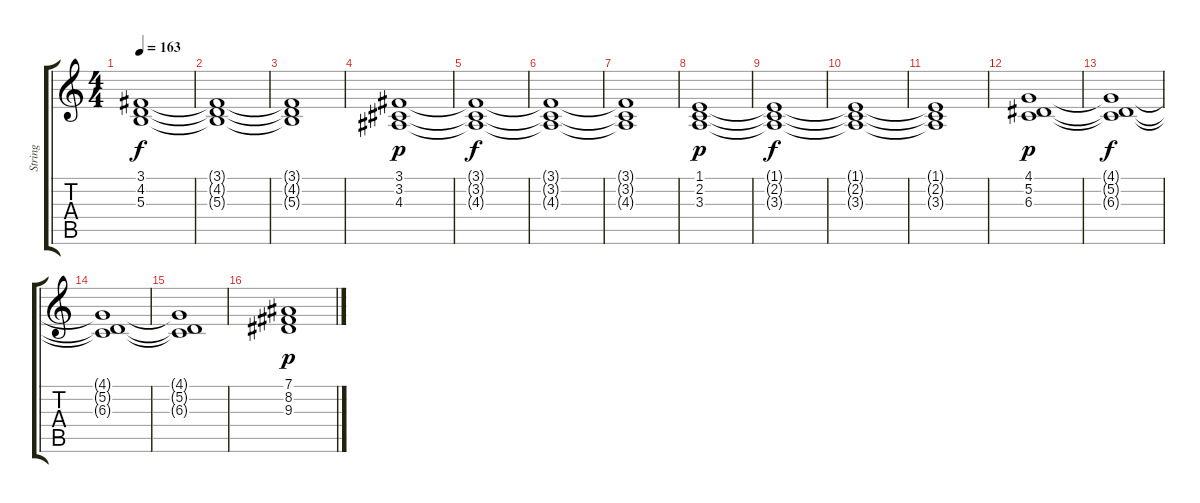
\track ("String" "String") {instrument stringensemble2}
\staff {score tabs}
\tuning (Eb4 Bb3 Gb3 Db3 Ab2 Eb2) {hide}
\ts (4 4)
\tempo 163
\clef g2
\ks c
(3.1{t} 4.2{t} 5.3{t}).1{dy f} |
(3.1{t} 4.2{t} 5.3{t}).1 |
(3.1{t} 4.2{t} 5.3{t}).1 |
(3.1 3.2 4.3).1{dy p} |
(3.1{t} 3.2{t} 4.3{t}).1{dy f} |
(3.1{t} 3.2{t} 4.3{t}).1 |
(3.1{t} 3.2{t} 4.3{t}).1 |
(1.1 2.2 3.3).1{dy p} |
(1.1{t} 2.2{t} 3.3{t}).1{dy f} |
(1.1{t} 2.2{t} 3.3{t}).1 |
(1.1{t} 2.2{t} 3.3{t}).1 |
(4.1 5.2 6.3).1{dy p} |
(4.1{t} 5.2{t} 6.3{t}).1{dy f} |
(4.1{t} 5.2{t} 6.3{t}).1 |
(4.1{t} 5.2{t} 6.3{t}).1 |
(7.1 8.2 9.3).1{dy p}
